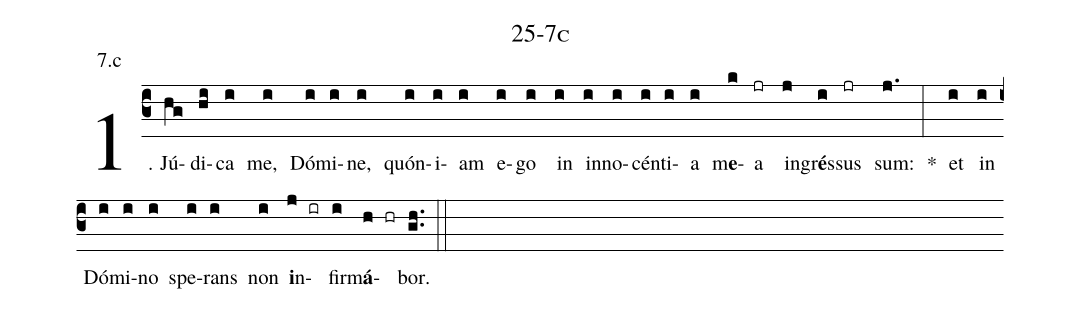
name: 25-7c;
annotation: 7.c;
%%
(c3)1. Jú(hg)di(hi)ca(i) me,(i) Dó(i)mi(i)ne,(i) quón(i)i(i)am(i) e(i)go(i) in(i) in(i)no(i)cén(i)ti(i)a(i) m<b>e</b>(k)a(jr) in(j)gr<b>é</b>s(i)sus(jr) sum:(j.) *(:) et(i) in(i) Dó(i)mi(i)no(i) spe(i)rans(i) non(i) <b>i</b>n(j ir)fir(i)m<b>á</b>(h hr)bor.(gh..) (::)
